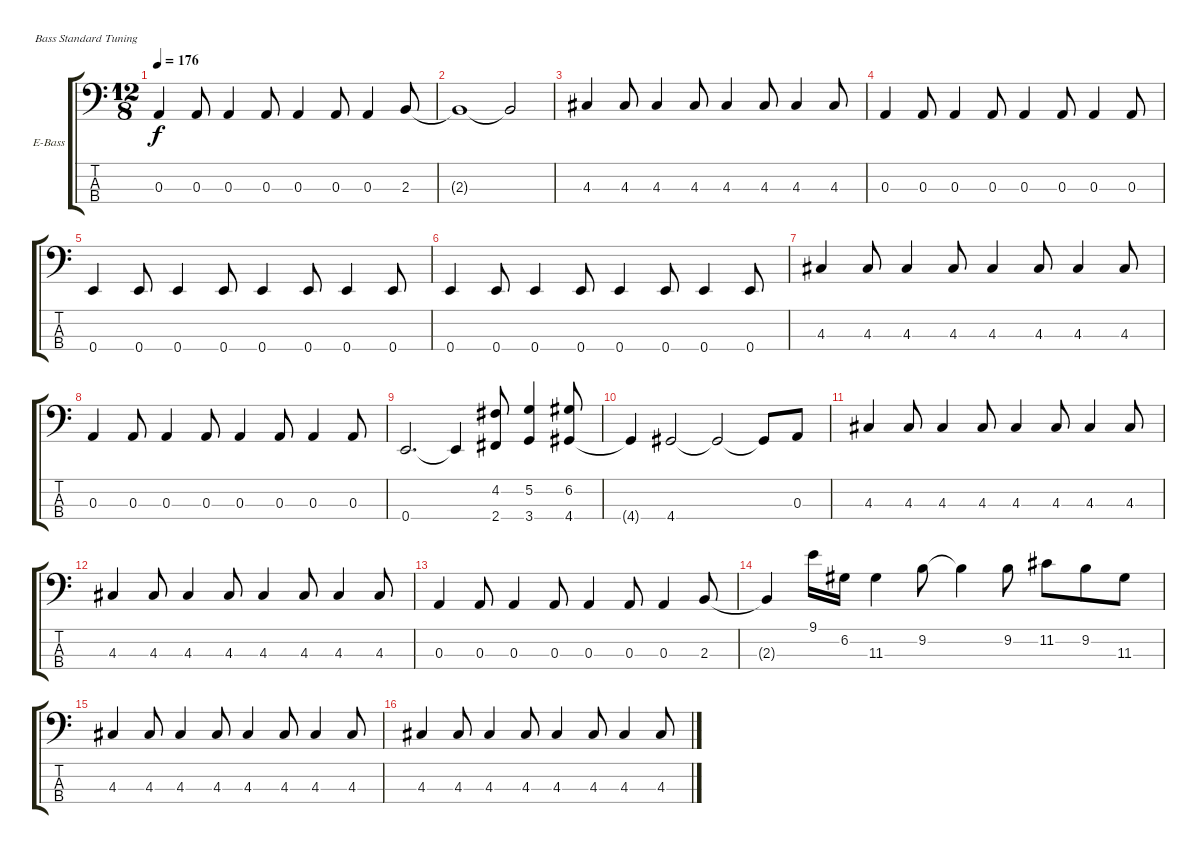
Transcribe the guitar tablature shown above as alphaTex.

\defaultSystemsLayout 4
\bracketExtendMode groupsimilarinstruments
\firstSystemTrackNameOrientation horizontal
\otherSystemsTrackNameOrientation horizontal
\track ("Bass" "E-Bass") {instrument electricbassfinger}
\staff {score tabs}
\tuning (G2 D2 A1 E1)
\ts (12 8)
\tempo 176
\clef f4
\scale
0.333333
\ks c
0.3.4{dy f} 0.3.8 0.3.4 0.3.8 0.3.4 0.3.8 0.3.4 2.3.8 |
\scale
0.333333 2.3{t}.1 2.3{t}.2 |
\scale
0.333333 4.3.4 4.3.8 4.3.4 4.3.8 4.3.4 4.3.8 4.3.4 4.3.8 |
\scale
0.333333 0.3.4 0.3.8 0.3.4 0.3.8 0.3.4 0.3.8 0.3.4 0.3.8 |
\scale
0.333333 0.4.4 0.4.8 0.4.4 0.4.8 0.4.4 0.4.8 0.4.4 0.4.8 |
\scale
0.333333 0.4.4 0.4.8 0.4.4 0.4.8 0.4.4 0.4.8 0.4.4 0.4.8 |
\scale
0.333333 4.3.4 4.3.8 4.3.4 4.3.8 4.3.4 4.3.8 4.3.4 4.3.8 |
\scale
0.333333 0.3.4 0.3.8 0.3.4 0.3.8 0.3.4 0.3.8 0.3.4 0.3.8 |
\scale
0.333333 0.4.2{d} 0.4{t}.4 (4.2 2.4).8 (5.2 3.4).4 (6.2 4.4).8 |
\scale
0.333333 4.4{t}.4 4.4.2 4.4{t}.2 4.4{t}.8 0.3.8 |
\scale
0.333333 4.3.4 4.3.8 4.3.4 4.3.8 4.3.4 4.3.8 4.3.4 4.3.8 |
\scale
0.333333 4.3.4 4.3.8 4.3.4 4.3.8 4.3.4 4.3.8 4.3.4 4.3.8 |
\scale
0.333333 0.3.4 0.3.8 0.3.4 0.3.8 0.3.4 0.3.8 0.3.4 2.3.8 |
\scale
0.333333 2.3{t}.4 9.1.16 6.2.16 11.3.4 9.2.8 9.2{t}.4 9.2.8 11.2.8 9.2.8 11.3.8 |
\scale
0.333333 4.3.4 4.3.8 4.3.4 4.3.8 4.3.4 4.3.8 4.3.4 4.3.8 |
\scale
0.333333 4.3.4 4.3.8 4.3.4 4.3.8 4.3.4 4.3.8 4.3.4 4.3.8
